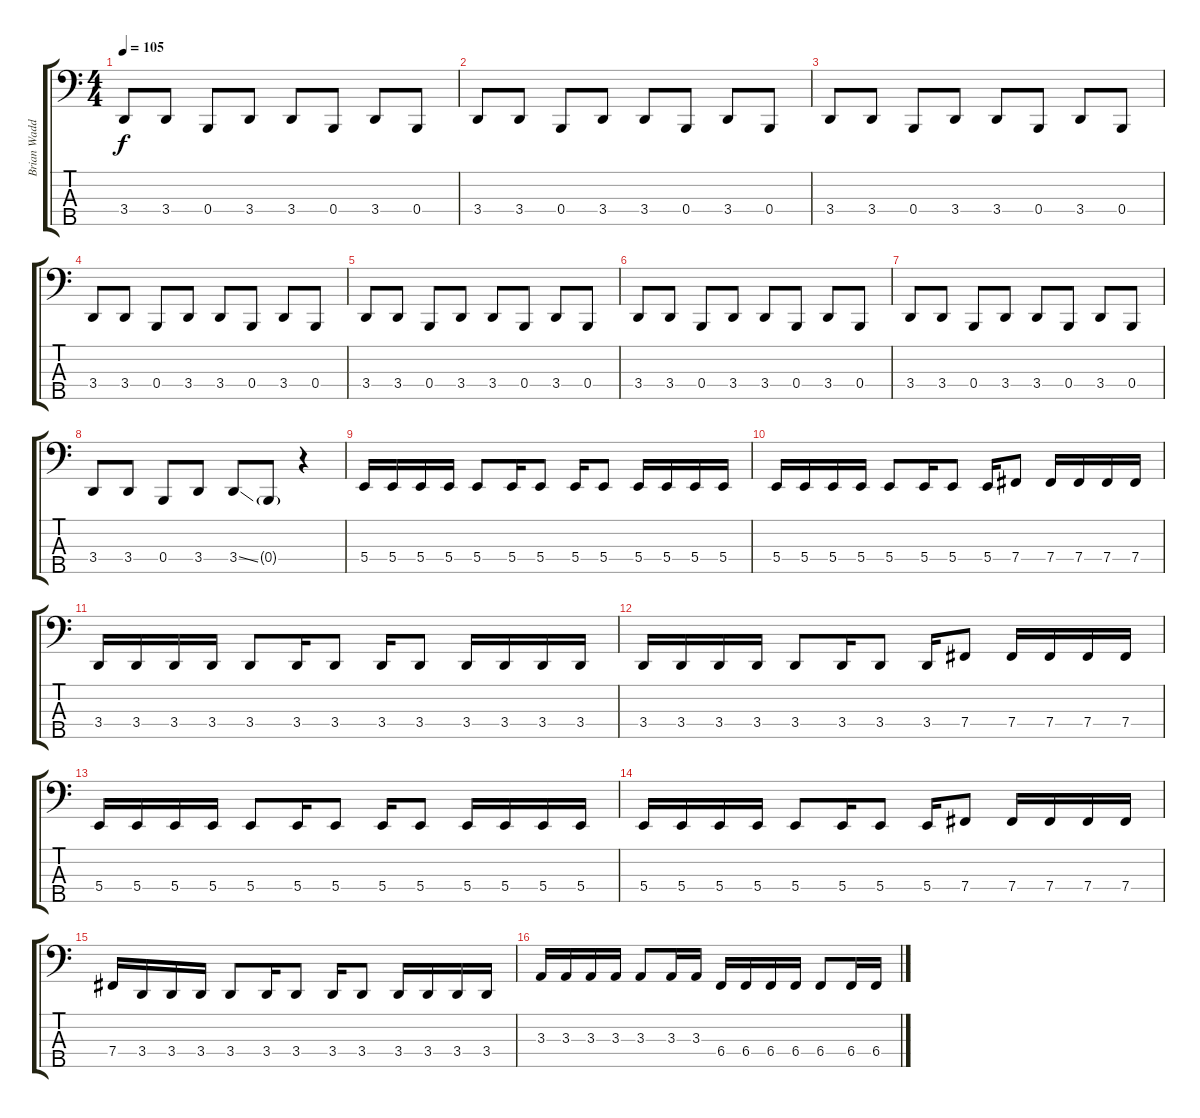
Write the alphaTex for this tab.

\track ("Brian Waddell" "Brian Wadd") {instrument electricbasspick}
\staff {score tabs}
\tuning (Gb2 B1 Gb1 B0 Gb0) {hide}
\ts (4 4)
\tempo 105
\clef f4
\ks c
3.4.8{dy f} 3.4.8 0.4.8 3.4.8 3.4.8 0.4.8 3.4.8 0.4.8 |
3.4.8 3.4.8 0.4.8 3.4.8 3.4.8 0.4.8 3.4.8 0.4.8 |
3.4.8 3.4.8 0.4.8 3.4.8 3.4.8 0.4.8 3.4.8 0.4.8 |
3.4.8 3.4.8 0.4.8 3.4.8 3.4.8 0.4.8 3.4.8 0.4.8 |
3.4.8 3.4.8 0.4.8 3.4.8 3.4.8 0.4.8 3.4.8 0.4.8 |
3.4.8 3.4.8 0.4.8 3.4.8 3.4.8 0.4.8 3.4.8 0.4.8 |
3.4.8 3.4.8 0.4.8 3.4.8 3.4.8 0.4.8 3.4.8 0.4.8 |
3.4.8 3.4.8 0.4.8 3.4.8 3.4{ss}.8 0.4{g}.8 r.4 |
5.4.16 5.4.16 5.4.16 5.4.16 5.4.8 5.4.16 5.4.8 5.4.16 5.4.8 5.4.16 5.4.16 5.4.16 5.4.16 |
5.4.16 5.4.16 5.4.16 5.4.16 5.4.8 5.4.16 5.4.8 5.4.16 7.4.8 7.4.16 7.4.16 7.4.16 7.4.16 |
3.4.16 3.4.16 3.4.16 3.4.16 3.4.8 3.4.16 3.4.8 3.4.16 3.4.8 3.4.16 3.4.16 3.4.16 3.4.16 |
3.4.16 3.4.16 3.4.16 3.4.16 3.4.8 3.4.16 3.4.8 3.4.16 7.4.8 7.4.16 7.4.16 7.4.16 7.4.16 |
5.4.16 5.4.16 5.4.16 5.4.16 5.4.8 5.4.16 5.4.8 5.4.16 5.4.8 5.4.16 5.4.16 5.4.16 5.4.16 |
5.4.16 5.4.16 5.4.16 5.4.16 5.4.8 5.4.16 5.4.8 5.4.16 7.4.8 7.4.16 7.4.16 7.4.16 7.4.16 |
7.4.16 3.4.16 3.4.16 3.4.16 3.4.8 3.4.16 3.4.8 3.4.16 3.4.8 3.4.16 3.4.16 3.4.16 3.4.16 |
3.3.16 3.3.16 3.3.16 3.3.16 3.3.8 3.3.16 3.3.16 6.4.16 6.4.16 6.4.16 6.4.16 6.4.8 6.4.16 6.4.16
